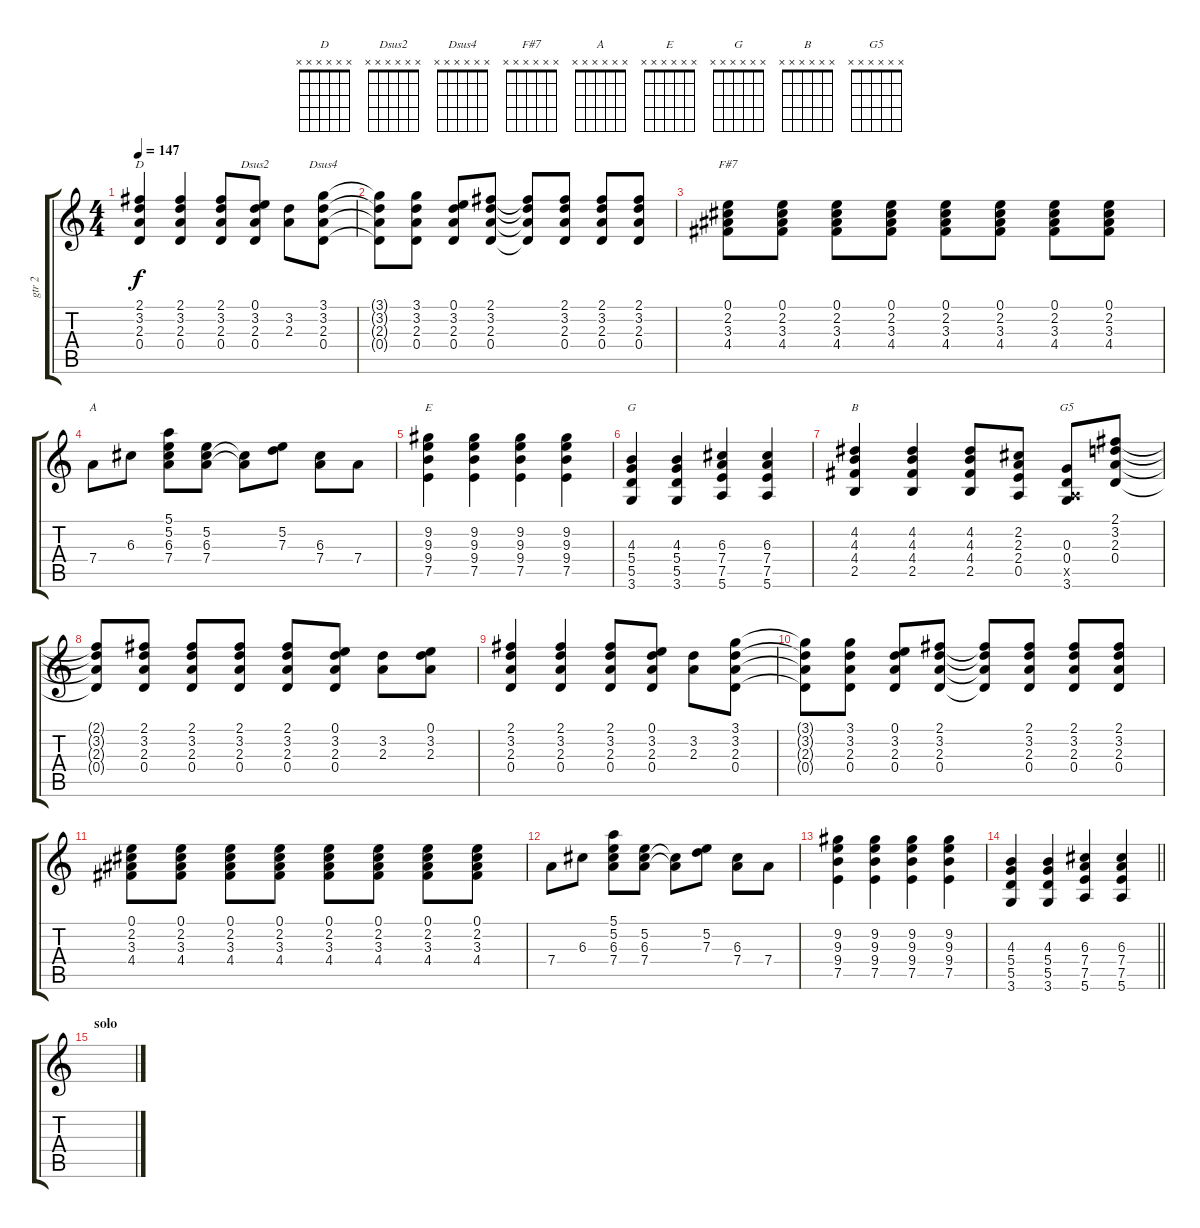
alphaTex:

\track ("gtr 2" "gtr 2") {instrument distortionguitar}
\staff {score tabs}
\tuning (E4 B3 G3 D3 A2 E2) {hide}
\chord ("D" x x x x x x)
\chord ("Dsus2" x x x x x x)
\chord ("Dsus4" x x x x x x)
\chord ("F#7" x x x x x x)
\chord ("A" x x x x x x)
\chord ("E" x x x x x x)
\chord ("G" x x x x x x)
\chord ("B" x x x x x x)
\chord ("G5" x x x x x x)
\ts (4 4)
\tempo 147
\clef g2
\ks c
(2.1 3.2 2.3 0.4).4{ch "D" dy f} (2.1 3.2 2.3 0.4).4 (2.1 3.2 2.3 0.4).8 (0.1 3.2 2.3 0.4).8{ch "Dsus2"} (3.2 2.3).8 (3.1 3.2 2.3 0.4).8{ch "Dsus4"} |
(3.1{t} 3.2{t} 2.3{t} 0.4{t}).8 (3.1 3.2 2.3 0.4).8 (0.1 3.2 2.3 0.4).8 (2.1 3.2 2.3 0.4).8 (2.1{t} 3.2{t} 2.3{t} 0.4{t}).8 (2.1 3.2 2.3 0.4).8 (2.1 3.2 2.3 0.4).8 (2.1 3.2 2.3 0.4).8 |
(0.1 2.2 3.3 4.4).8{ch "F#7"} (0.1 2.2 3.3 4.4).8 (0.1 2.2 3.3 4.4).8 (0.1 2.2 3.3 4.4).8 (0.1 2.2 3.3 4.4).8 (0.1 2.2 3.3 4.4).8 (0.1 2.2 3.3 4.4).8 (0.1 2.2 3.3 4.4).8 |
7.4.8{ch "A"} 6.3.8 (5.1 5.2 6.3 7.4).8 (5.2 6.3 7.4).8 (6.3{t} 7.4{t}).8 (5.2 7.3).8 (6.3 7.4).8 7.4.8 |
(9.2 9.3 9.4 7.5).4{ch "E"} (9.2 9.3 9.4 7.5).4 (9.2 9.3 9.4 7.5).4 (9.2 9.3 9.4 7.5).4 |
(4.3 5.4 5.5 3.6).4{ch "G"} (4.3 5.4 5.5 3.6).4 (6.3 7.4 7.5 5.6).4 (6.3 7.4 7.5 5.6).4 |
(4.2 4.3 4.4 2.5).4{ch "B"} (4.2 4.3 4.4 2.5).4 (4.2 4.3 4.4 2.5).8 (2.2 2.3 2.4 0.5).8 (0.3 0.4 0.5{x} 3.6).8{ch "G5"} (2.1 3.2 2.3 0.4).8 |
(2.1{t} 3.2{t} 2.3{t} 0.4{t}).8 (2.1 3.2 2.3 0.4).8 (2.1 3.2 2.3 0.4).8 (2.1 3.2 2.3 0.4).8 (2.1 3.2 2.3 0.4).8 (0.1 3.2 2.3 0.4).8 (3.2 2.3).8 (0.1 3.2 2.3).8 |
(2.1 3.2 2.3 0.4).4 (2.1 3.2 2.3 0.4).4 (2.1 3.2 2.3 0.4).8 (0.1 3.2 2.3 0.4).8 (3.2 2.3).8 (3.1 3.2 2.3 0.4).8 |
(3.1{t} 3.2{t} 2.3{t} 0.4{t}).8 (3.1 3.2 2.3 0.4).8 (0.1 3.2 2.3 0.4).8 (2.1 3.2 2.3 0.4).8 (2.1{t} 3.2{t} 2.3{t} 0.4{t}).8 (2.1 3.2 2.3 0.4).8 (2.1 3.2 2.3 0.4).8 (2.1 3.2 2.3 0.4).8 |
(0.1 2.2 3.3 4.4).8 (0.1 2.2 3.3 4.4).8 (0.1 2.2 3.3 4.4).8 (0.1 2.2 3.3 4.4).8 (0.1 2.2 3.3 4.4).8 (0.1 2.2 3.3 4.4).8 (0.1 2.2 3.3 4.4).8 (0.1 2.2 3.3 4.4).8 |
7.4.8 6.3.8 (5.1 5.2 6.3 7.4).8 (5.2 6.3 7.4).8 (6.3{t} 7.4{t}).8 (5.2 7.3).8 (6.3 7.4).8 7.4.8 |
(9.2 9.3 9.4 7.5).4 (9.2 9.3 9.4 7.5).4 (9.2 9.3 9.4 7.5).4 (9.2 9.3 9.4 7.5).4 |
\barLineRight lightlight
(4.3 5.4 5.5 3.6).4 (4.3 5.4 5.5 3.6).4 (6.3 7.4 7.5 5.6).4 (6.3 7.4 7.5 5.6).4 |
\section ("" "solo")
